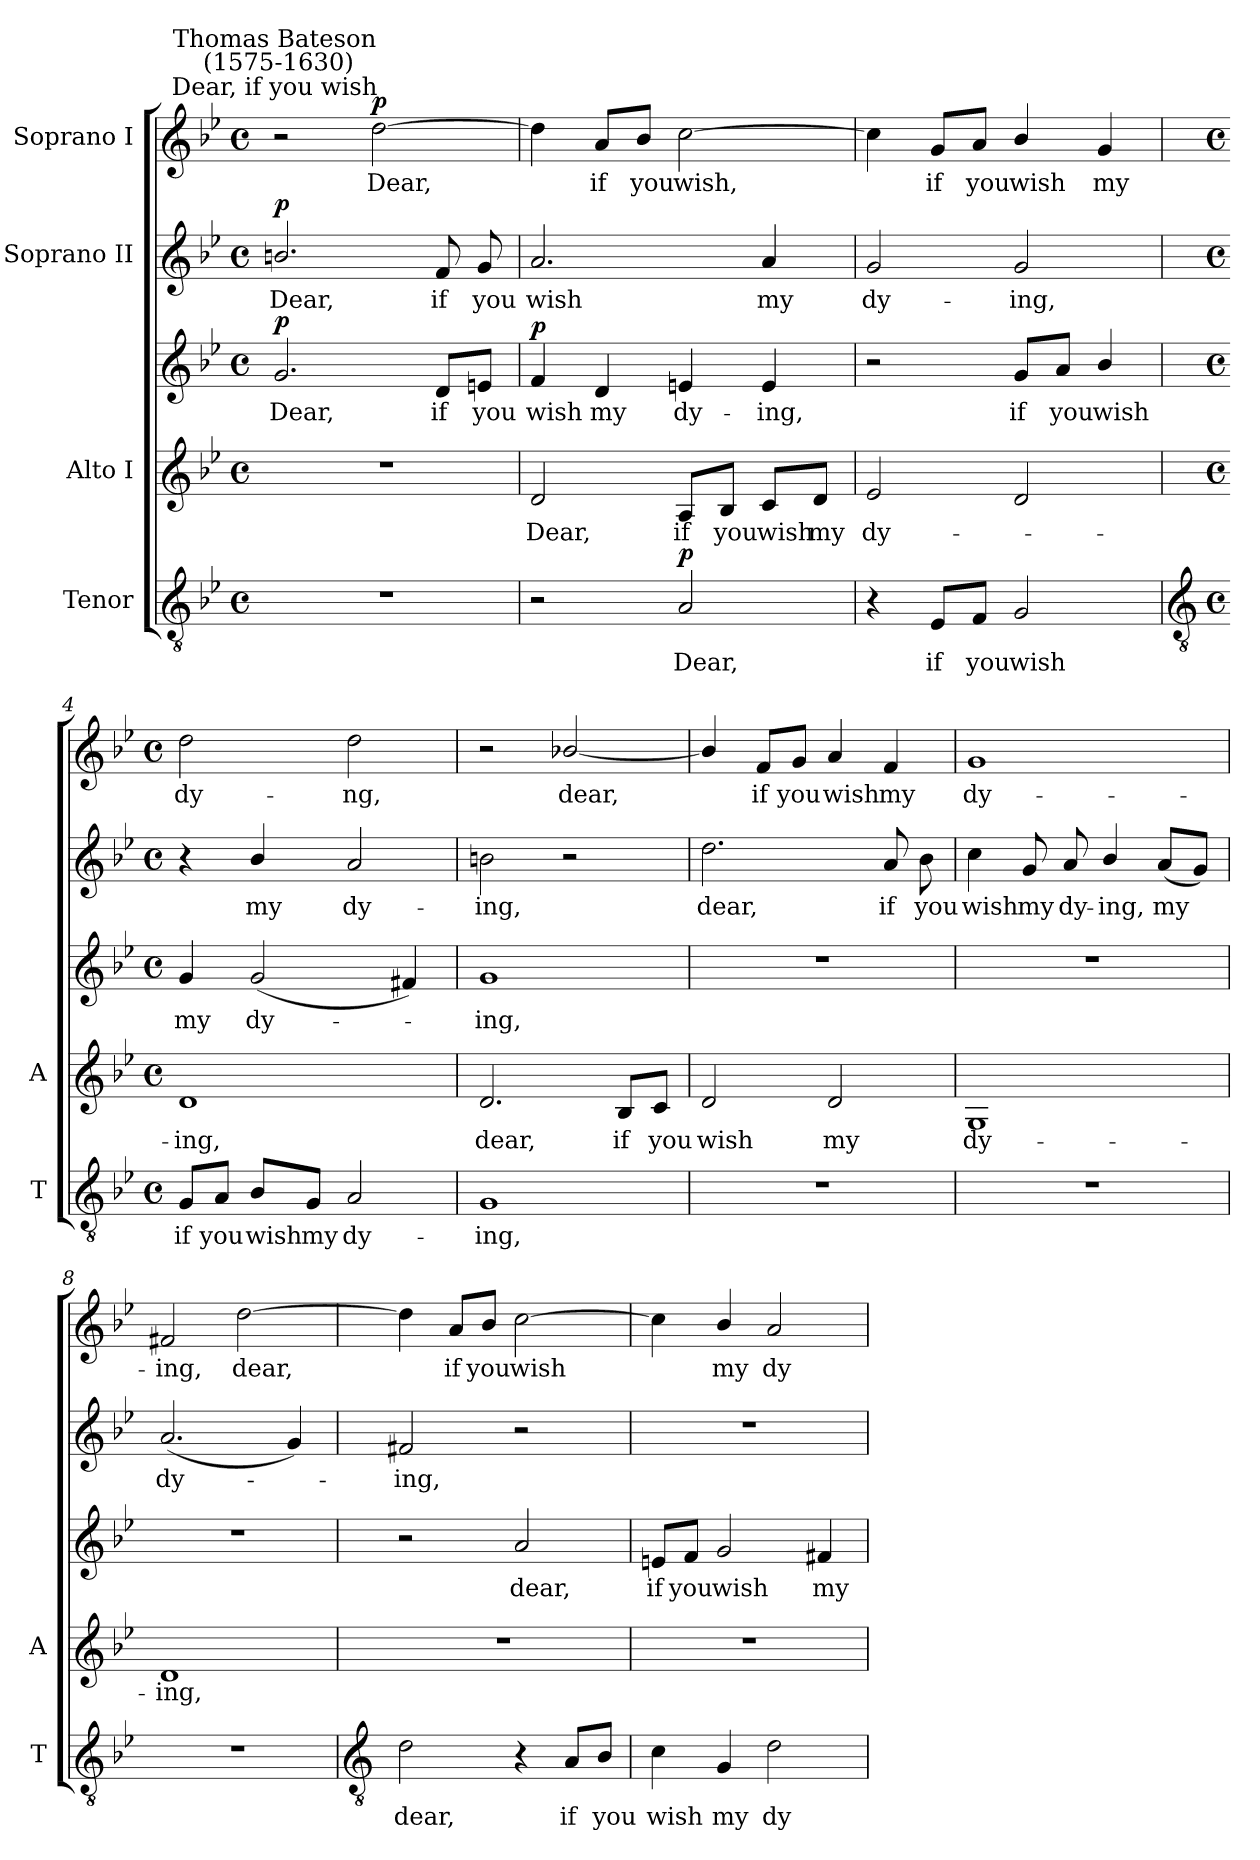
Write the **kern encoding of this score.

**kern	**text	**dynam	**kern	**text	**kern	**text	**dynam	**kern	**text	**dynam	**kern	**text	**dynam
*part4	*part4	*part4	*part3	*part3	*part3	*part3	*part3	*part2	*part2	*part2	*part1	*part1	*part1
*staff5	*staff5	*staff5	*staff4	*staff4	*staff3	*staff3	*staff3/4	*staff2	*staff2	*staff2	*staff1	*staff1	*staff1
*I"Tenor	*	*	*I"Alto I	*	*	*	*	*I"Soprano II	*	*	*I"Soprano I	*	*
*I'T	*	*	*I'A	*	*	*	*	*	*	*	*	*	*
*clefGv2	*	*	*clefG2	*	*clefG2	*	*	*clefG2	*	*	*clefG2	*	*
*k[b-e-]	*	*	*k[b-e-]	*	*k[b-e-]	*	*	*k[b-e-]	*	*	*k[b-e-]	*	*
*B-:	*	*	*B-:	*	*B-:	*	*	*B-:	*	*	*B-:	*	*
*M4/4	*	*	*M4/4	*	*M4/4	*	*	*M4/4	*	*	*M4/4	*	*
*met(c)	*	*	*met(c)	*	*met(c)	*	*	*met(c)	*	*	*met(c)	*	*
=1	=1	=1	=1	=1	=1	=1	=1	=1	=1	=1	=1	=1	=1
!	!	!	!	!	!	!	!	!	!	!	!LO:TX:a:cj:t=Dear, if you wish	!	!
!	!	!	!	!	!	!	!	!	!	!	!LO:TX:a:cj:t=Thomas Bateson\n (1575-1630)	!	!
!	!	!	!	!	!	!LO:LY:b	!LO:DY:b	!	!LO:LY:b	!LO:DY:b	!	!	!
1r	.	.	1r	.	2.g	Dear,	p	2.bn/	Dear,	p	2r	.	.
!	!	!	!	!	!	!	!	!	!	!	!	!LO:LY:b	!LO:DY:b
.	.	.	.	.	.	.	.	.	.	.	[2dd	Dear,	p
!	!	!	!	!	!	!LO:LY:b	!	!	!LO:LY:b	!	!	!	!
.	.	.	.	.	8d/L	if	.	8f	if	.	.	.	.
!	!	!	!	!	!	!LO:LY:b	!	!	!LO:LY:b	!	!	!	!
.	.	.	.	.	8en/J	you	.	8g	you	.	.	.	.
=2	=2	=2	=2	=2	=2	=2	=2	=2	=2	=2	=2	=2	=2
!	!	!	!	!LO:LY:b	!	!LO:LY:b	!LO:DY:b=2	!	!LO:LY:b	!	!	!	!
2r	.	.	2d	Dear,	4f	wish	p	2.a	wish	.	4dd]	.	.
!	!	!	!	!	!	!LO:LY:b	!	!	!	!	!	!LO:LY:b	!
.	.	.	.	.	4d	my	.	.	.	.	8a/L	if	.
!	!	!	!	!	!	!	!	!	!	!	!	!LO:LY:b	!
.	.	.	.	.	.	.	.	.	.	.	8b-/J	you	.
!	!LO:LY:b	!LO:DY:b	!	!LO:LY:b	!	!LO:LY:b	!	!	!	!	!	!LO:LY:b	!
2A	Dear,	p	8A/L	if	4en	dy-	.	.	.	.	[2cc	wish,	.
!	!	!	!	!LO:LY:b	!	!	!	!	!	!	!	!	!
.	.	.	8B-/J	you	.	.	.	.	.	.	.	.	.
!	!	!	!	!LO:LY:b	!	!LO:LY:b	!	!	!LO:LY:b	!	!	!	!
.	.	.	8c/L	wish	4e	-ing,	.	4a	my	.	.	.	.
!	!	!	!	!LO:LY:b	!	!	!	!	!	!	!	!	!
.	.	.	8d/J	my	.	.	.	.	.	.	.	.	.
=3	=3	=3	=3	=3	=3	=3	=3	=3	=3	=3	=3	=3	=3
!	!	!	!	!LO:LY:b	!	!	!	!	!LO:LY:b	!	!	!	!
4r	.	.	2e-	dy-	2r	.	.	2g	dy-	.	4cc]	.	.
!	!LO:LY:b	!	!	!	!	!	!	!	!	!	!	!LO:LY:b	!
8E-/L	if	.	.	.	.	.	.	.	.	.	8g/L	if	.
!	!LO:LY:b	!	!	!	!	!	!	!	!	!	!	!LO:LY:b	!
8F/J	you	.	.	.	.	.	.	.	.	.	8a/J	you	.
!	!LO:LY:b	!	!	!	!	!LO:LY:b	!	!	!LO:LY:b	!	!	!LO:LY:b	!
2G	wish	.	2d	.	8g/L	if	.	2g	-ing,	.	4b-/	wish	.
!	!	!	!	!	!	!LO:LY:b	!	!	!	!	!	!	!
.	.	.	.	.	8a/J	you	.	.	.	.	.	.	.
!	!	!	!	!	!	!LO:LY:b	!	!	!	!	!	!LO:LY:b	!
.	.	.	.	.	4b-/	wish	.	.	.	.	4g	my	.
!!LO:LB:g=z
=4	=4	=4	=4	=4	=4	=4	=4	=4	=4	=4	=4	=4	=4
*clefGv2	*	*	*	*	*	*	*	*	*	*	*	*	*
*M4/4	*	*	*M4/4	*	*M4/4	*	*	*M4/4	*	*	*M4/4	*	*
*met(c)	*	*	*met(c)	*	*met(c)	*	*	*met(c)	*	*	*met(c)	*	*
!	!LO:LY:b	!	!	!LO:LY:b	!	!LO:LY:b	!	!	!	!	!	!LO:LY:b	!
8G/L	if	.	1d	ing,	4g	my	.	4r	.	.	2dd	dy-	.
!	!LO:LY:b	!	!	!	!	!	!	!	!	!	!	!	!
8A/J	you	.	.	.	.	.	.	.	.	.	.	.	.
!	!LO:LY:b	!	!	!	!	!LO:LY:b	!	!	!LO:LY:b	!	!	!	!
8B-/L	wish	.	.	.	(<2g	dy-	.	4b-/	my	.	.	.	.
!	!LO:LY:b	!	!	!	!	!	!	!	!	!	!	!	!
8G/J	my	.	.	.	.	.	.	.	.	.	.	.	.
!	!LO:LY:b	!	!	!	!	!	!	!	!LO:LY:b	!	!	!LO:LY:b	!
2A	dy-	.	.	.	.	.	.	2a	dy-	.	2dd	-ng,	.
.	.	.	.	.	4f#X)	.	.	.	.	.	.	.	.
=5	=5	=5	=5	=5	=5	=5	=5	=5	=5	=5	=5	=5	=5
!	!LO:LY:b	!	!	!LO:LY:b	!	!LO:LY:b	!	!	!LO:LY:b	!	!	!	!
1G	-ing,	.	2.d	dear,	1g	ing,	.	2bn	-ing,	.	2r	.	.
!	!	!	!	!	!	!	!	!	!	!	!	!LO:LY:b	!
.	.	.	.	.	.	.	.	2r	.	.	[2b-X/	dear,	.
!	!	!	!	!LO:LY:b	!	!	!	!	!	!	!	!	!
.	.	.	8B-/L	if	.	.	.	.	.	.	.	.	.
!	!	!	!	!LO:LY:b	!	!	!	!	!	!	!	!	!
.	.	.	8c/J	you	.	.	.	.	.	.	.	.	.
=6	=6	=6	=6	=6	=6	=6	=6	=6	=6	=6	=6	=6	=6
!	!	!	!	!LO:LY:b	!	!	!	!	!LO:LY:b	!	!	!	!
1r	.	.	2d	wish	1r	.	.	2.dd	dear,	.	4b-/]	.	.
!	!	!	!	!	!	!	!	!	!	!	!	!LO:LY:b	!
.	.	.	.	.	.	.	.	.	.	.	8f/L	if	.
!	!	!	!	!	!	!	!	!	!	!	!	!LO:LY:b	!
.	.	.	.	.	.	.	.	.	.	.	8g/J	you	.
!	!	!	!	!LO:LY:b	!	!	!	!	!	!	!	!LO:LY:b	!
.	.	.	2d	my	.	.	.	.	.	.	4a	wish	.
!	!	!	!	!	!	!	!	!	!LO:LY:b	!	!	!LO:LY:b	!
.	.	.	.	.	.	.	.	8a	if	.	4f	my	.
!	!	!	!	!	!	!	!	!	!LO:LY:b	!	!	!	!
.	.	.	.	.	.	.	.	8b-	you	.	.	.	.
=7	=7	=7	=7	=7	=7	=7	=7	=7	=7	=7	=7	=7	=7
!	!	!	!	!LO:LY:b	!	!	!	!	!LO:LY:b	!	!	!LO:LY:b	!
1r	.	.	1G	dy-	1r	.	.	4cc	wish	.	1g	dy-	.
!	!	!	!	!	!	!	!	!	!LO:LY:b	!	!	!	!
.	.	.	.	.	.	.	.	8g	my	.	.	.	.
!	!	!	!	!	!	!	!	!	!LO:LY:b	!	!	!	!
.	.	.	.	.	.	.	.	8a	dy-	.	.	.	.
!	!	!	!	!	!	!	!	!	!LO:LY:b	!	!	!	!
.	.	.	.	.	.	.	.	4b-/	-ing,	.	.	.	.
!	!	!	!	!	!	!	!	!	!LO:LY:b	!	!	!	!
.	.	.	.	.	.	.	.	(<8aL	my	.	.	.	.
.	.	.	.	.	.	.	.	8gJ)	.	.	.	.	.
=8	=8	=8	=8	=8	=8	=8	=8	=8	=8	=8	=8	=8	=8
!	!	!	!	!LO:LY:b	!	!	!	!	!LO:LY:b	!	!	!LO:LY:b	!
1r	.	.	1d	-ing,	1r	.	.	(<2.a	dy-	.	2f#X	-ing,	.
!	!	!	!	!	!	!	!	!	!	!	!	!LO:LY:b	!
.	.	.	.	.	.	.	.	.	.	.	[2dd	dear,	.
.	.	.	.	.	.	.	.	4g)	.	.	.	.	.
!!LO:LB:g=z
=9	=9	=9	=9	=9	=9	=9	=9	=9	=9	=9	=9	=9	=9
*clefGv2	*	*	*	*	*	*	*	*	*	*	*	*	*
!	!LO:LY:b	!	!	!	!	!	!	!	!LO:LY:b	!	!	!	!
2d	dear,	.	1r	.	2r	.	.	2f#X	ing,	.	4dd]	.	.
!	!	!	!	!	!	!	!	!	!	!	!	!LO:LY:b	!
.	.	.	.	.	.	.	.	.	.	.	8a/L	if	.
!	!	!	!	!	!	!	!	!	!	!	!	!LO:LY:b	!
.	.	.	.	.	.	.	.	.	.	.	8b-/J	you	.
!	!	!	!	!	!	!LO:LY:b	!	!	!	!	!	!LO:LY:b	!
4r	.	.	.	.	2a	dear,	.	2r	.	.	[2cc	wish	.
!	!LO:LY:b	!	!	!	!	!	!	!	!	!	!	!	!
8A/L	if	.	.	.	.	.	.	.	.	.	.	.	.
!	!LO:LY:b	!	!	!	!	!	!	!	!	!	!	!	!
8B-/J	you	.	.	.	.	.	.	.	.	.	.	.	.
=10	=10	=10	=10	=10	=10	=10	=10	=10	=10	=10	=10	=10	=10
!	!LO:LY:b	!	!	!	!	!LO:LY:b	!	!	!	!	!	!	!
4c	wish	.	1r	.	8en/L	if	.	1r	.	.	4cc]	.	.
!	!	!	!	!	!	!LO:LY:b	!	!	!	!	!	!	!
.	.	.	.	.	8f/J	you	.	.	.	.	.	.	.
!	!LO:LY:b	!	!	!	!	!LO:LY:b	!	!	!	!	!	!LO:LY:b	!
4G	my	.	.	.	2g	wish	.	.	.	.	4b-/	my	.
!	!LO:LY:b	!	!	!	!	!	!	!	!	!	!	!LO:LY:b	!
2d	dy-	.	.	.	.	.	.	.	.	.	2a	dy-	.
!	!	!	!	!	!	!LO:LY:b	!	!	!	!	!	!	!
.	.	.	.	.	4f#X	my	.	.	.	.	.	.	.
=	=	=	=	=	=	=	=	=	=	=	=	=	=
*-	*-	*-	*-	*-	*-	*-	*-	*-	*-	*-	*-	*-	*-
